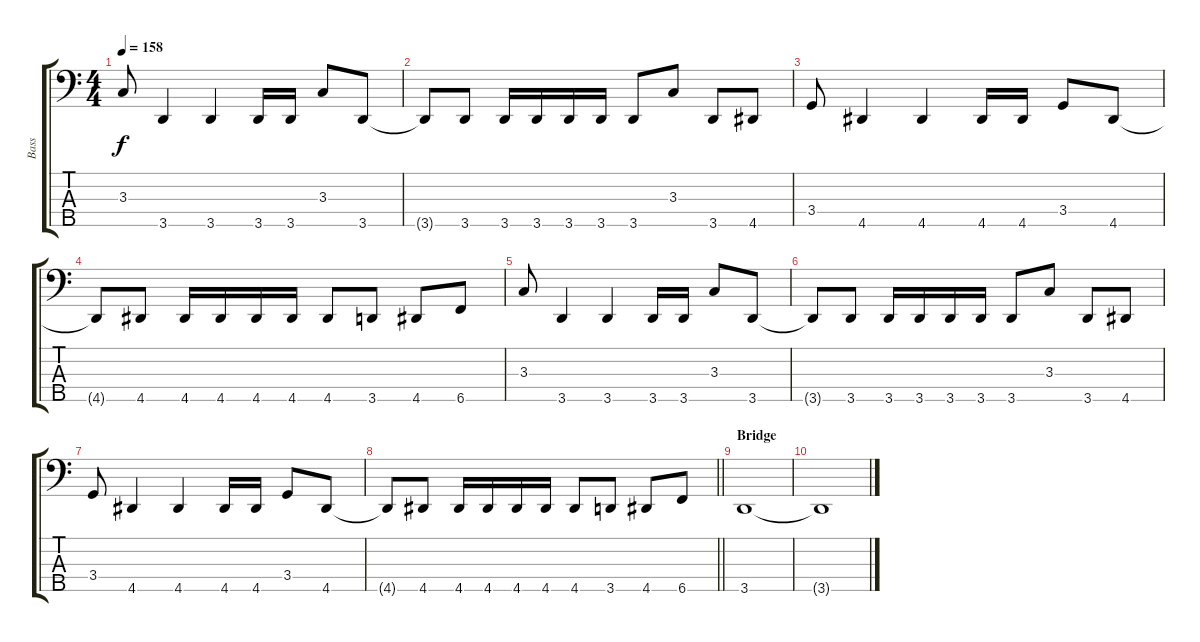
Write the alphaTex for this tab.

\track ("Bass" "Bass") {instrument electricbassfinger}
\staff {score tabs}
\tuning (G2 D2 A1 E1 B0) {hide}
\ts (4 4)
\tempo 158
\clef f4
\ks c
3.3.8{dy f} 3.5.4 3.5.4 3.5.16 3.5.16 3.3.8 3.5.8 |
3.5{t}.8 3.5.8 3.5.16 3.5.16 3.5.16 3.5.16 3.5.8 3.3.8 3.5.8 4.5.8 |
3.4.8 4.5.4 4.5.4 4.5.16 4.5.16 3.4.8 4.5.8 |
4.5{t}.8 4.5.8 4.5.16 4.5.16 4.5.16 4.5.16 4.5.8 3.5.8 4.5.8 6.5.8 |
3.3.8 3.5.4 3.5.4 3.5.16 3.5.16 3.3.8 3.5.8 |
3.5{t}.8 3.5.8 3.5.16 3.5.16 3.5.16 3.5.16 3.5.8 3.3.8 3.5.8 4.5.8 |
3.4.8 4.5.4 4.5.4 4.5.16 4.5.16 3.4.8 4.5.8 |
\barLineRight lightlight
4.5{t}.8 4.5.8 4.5.16 4.5.16 4.5.16 4.5.16 4.5.8 3.5.8 4.5.8 6.5.8 |
\section ("" "Bridge")
3.5.1{volume 0} |
3.5{t}.1
